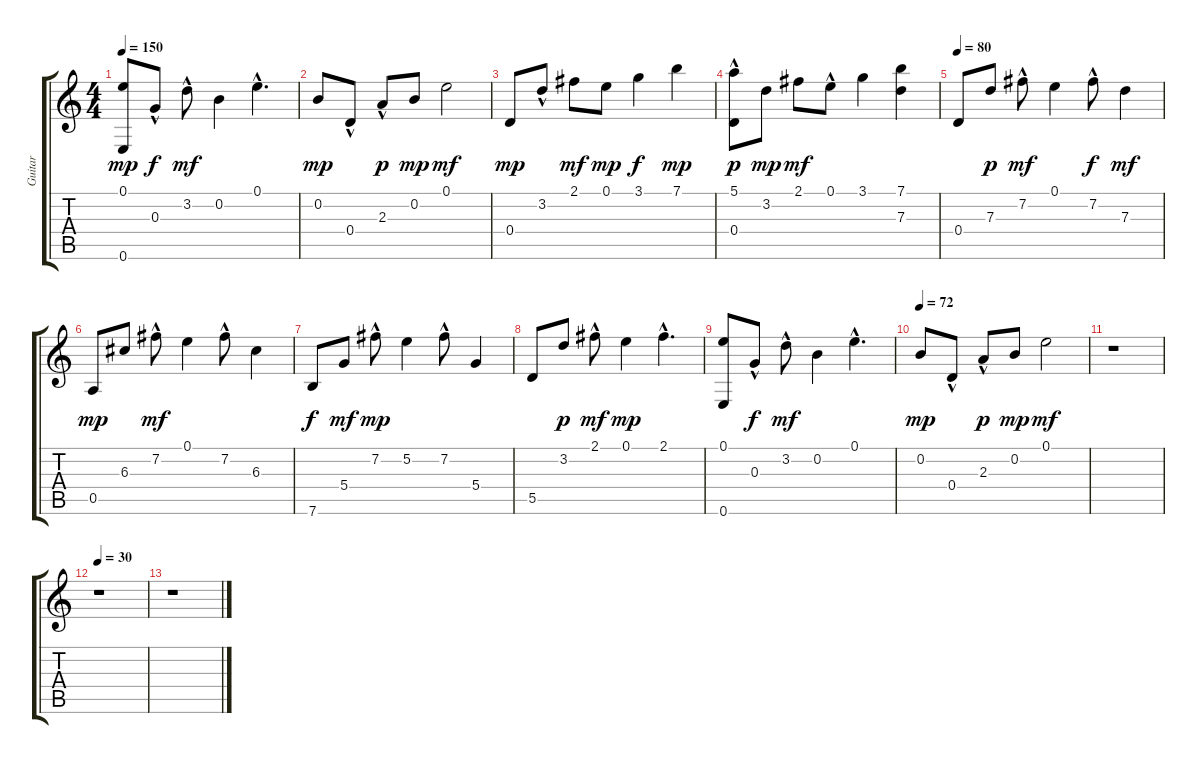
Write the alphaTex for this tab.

\track ("Guitar" "Guitar") {instrument electricguitarjazz}
\staff {score tabs}
\tuning (E4 B3 G3 D3 A2 E2) {hide}
\ts (4 4)
\tempo 150
\clef g2
\ks c
(0.1 0.6).8{dy mp} 0.3{hac}.8{dy f} 3.2{hac}.8{dy mf} 0.2.4 0.1{hac}.4{d} |
0.2.8{dy mp} 0.4{hac}.8 2.3{hac}.8{dy p} 0.2.8{dy mp} 0.1.2{dy mf} |
0.4.8{dy mp} 3.2{hac}.8 2.1.8{dy mf} 0.1.8{dy mp} 3.1.4{dy f} 7.1.4{dy mp} |
(5.1{hac} 0.4).8{dy p} 3.2.8{dy mp} 2.1.8{dy mf} 0.1{hac}.8 3.1.4 (7.1 7.3).4 |
\tempo 80
0.4.8 7.3.8{dy p} 7.2{hac}.8{dy mf} 0.1.4 7.2{hac}.8{dy f} 7.3.4{dy mf} |
0.5.8{dy mp} 6.3.8 7.2{hac}.8{dy mf} 0.1.4 7.2{hac}.8 6.3.4 |
7.6.8{dy f} 5.4.8{dy mf} 7.2{hac}.8{dy mp} 5.2.4 7.2{hac}.8 5.4.4 |
5.5.8 3.2.8{dy p} 2.1{hac}.8{dy mf} 0.1.4{dy mp} 2.1{hac}.4{d} |
(0.1 0.6).8 0.3{hac}.8{dy f} 3.2{hac}.8{dy mf} 0.2.4 0.1{hac}.4{d} |
\tempo 72
0.2.8{dy mp} 0.4{hac}.8 2.3{hac}.8{dy p} 0.2.8{dy mp} 0.1.2{dy mf} |
r.1 |
\tempo 30
r.1 |
r.1
